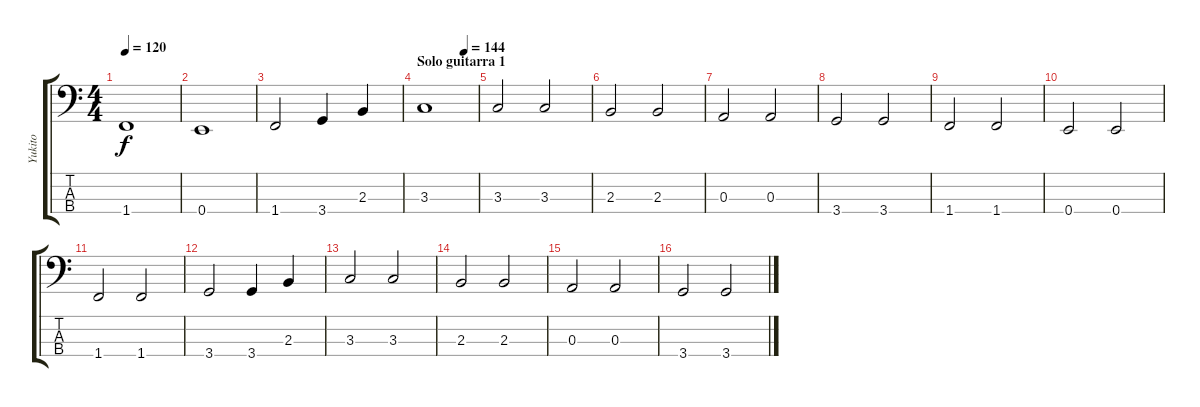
\track ("Yukito" "Yukito") {instrument electricbassfinger}
\staff {score tabs}
\tuning (G2 D2 A1 E1) {hide}
\ts (4 4)
\tempo 120
\clef f4
\ks c
1.4.1{dy f} |
0.4.1 |
1.4.2 3.4.4 2.3.4 |
\section ("" "Solo guitarra 1")
\tempo (144 0.75)
3.3.1 |
3.3.2 3.3.2 |
2.3.2 2.3.2 |
0.3.2 0.3.2 |
3.4.2 3.4.2 |
1.4.2 1.4.2 |
0.4.2 0.4.2 |
1.4.2 1.4.2 |
3.4.2 3.4.4 2.3.4 |
3.3.2 3.3.2 |
2.3.2 2.3.2 |
0.3.2 0.3.2 |
3.4.2 3.4.2
